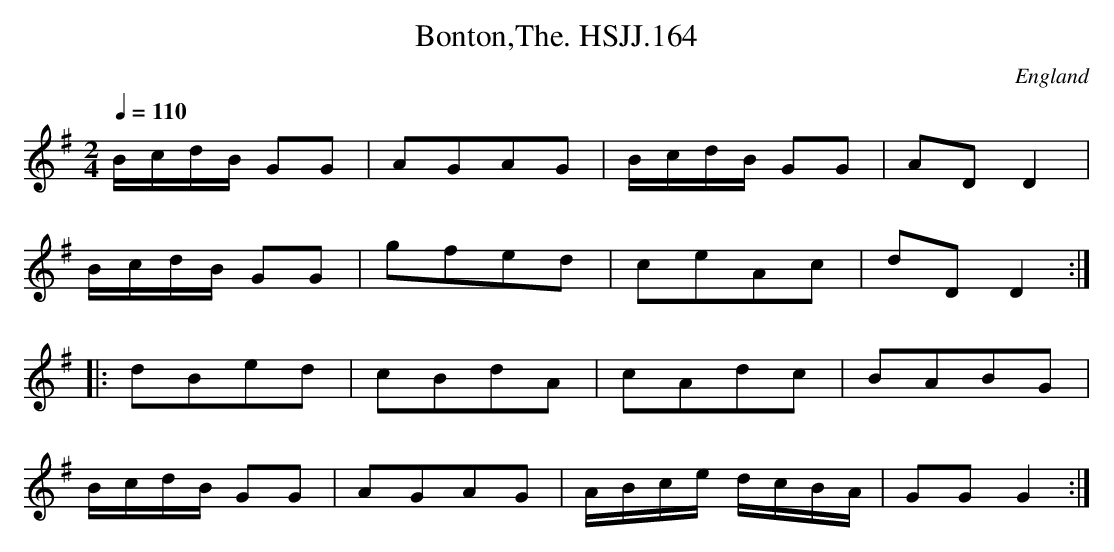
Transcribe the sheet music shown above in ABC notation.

X:1
T:Bonton,The. HSJJ.164
L:1/8
M:2/4
O:England
Q:1/4=110
K:G
B/c/d/B/ GG|AGAG|B/c/d/B/ GG|ADD2|!
B/c/d/B/ GG|gfed|ceAc|dDD2:|!
|:dBed|cBdA|cAdc|BABG|!
B/c/d/B/ GG|AGAG|A/B/c/e/ d/c/B/A/|GGG2:|
